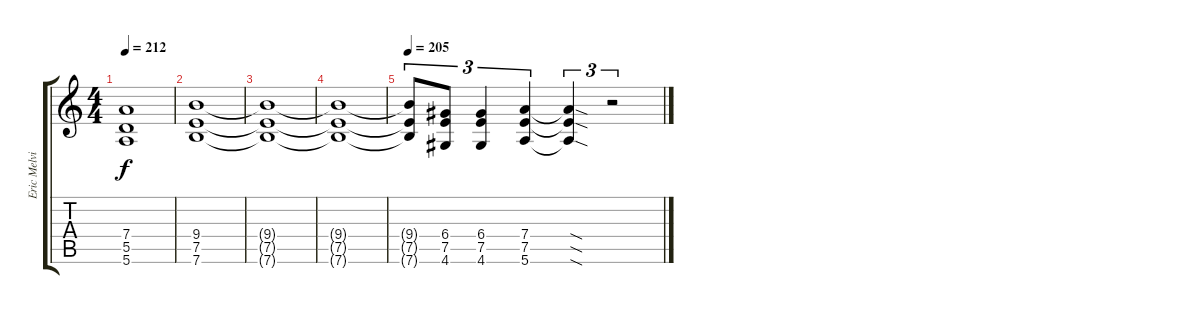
\track ("Eric Melvin" "Eric Melvi") {instrument electricguitarjazz}
\staff {score tabs}
\tuning (E4 B3 G3 D3 A2 E2) {hide}
\ts (4 4)
\tempo 212
\clef g2
\ks c
(7.4{t} 5.5{t} 5.6{t}).1{dy f} |
(9.4 7.5 7.6).1 |
(9.4{t} 7.5{t} 7.6{t}).1 |
(9.4{t} 7.5{t} 7.6{t}).1 |
\tempo 205
(9.4{t} 7.5{t} 7.6{t}).8{tu (3 2)} (6.4 7.5 4.6).8{tu (3 2)} (6.4 7.5 4.6).4{tu (3 2)} (7.4 7.5 5.6).4{tu (3 2)} (7.4{sod t} 7.5{sod t} 5.6{sod t}).4{tu (3 2)} r.2{tu (3 2)}
